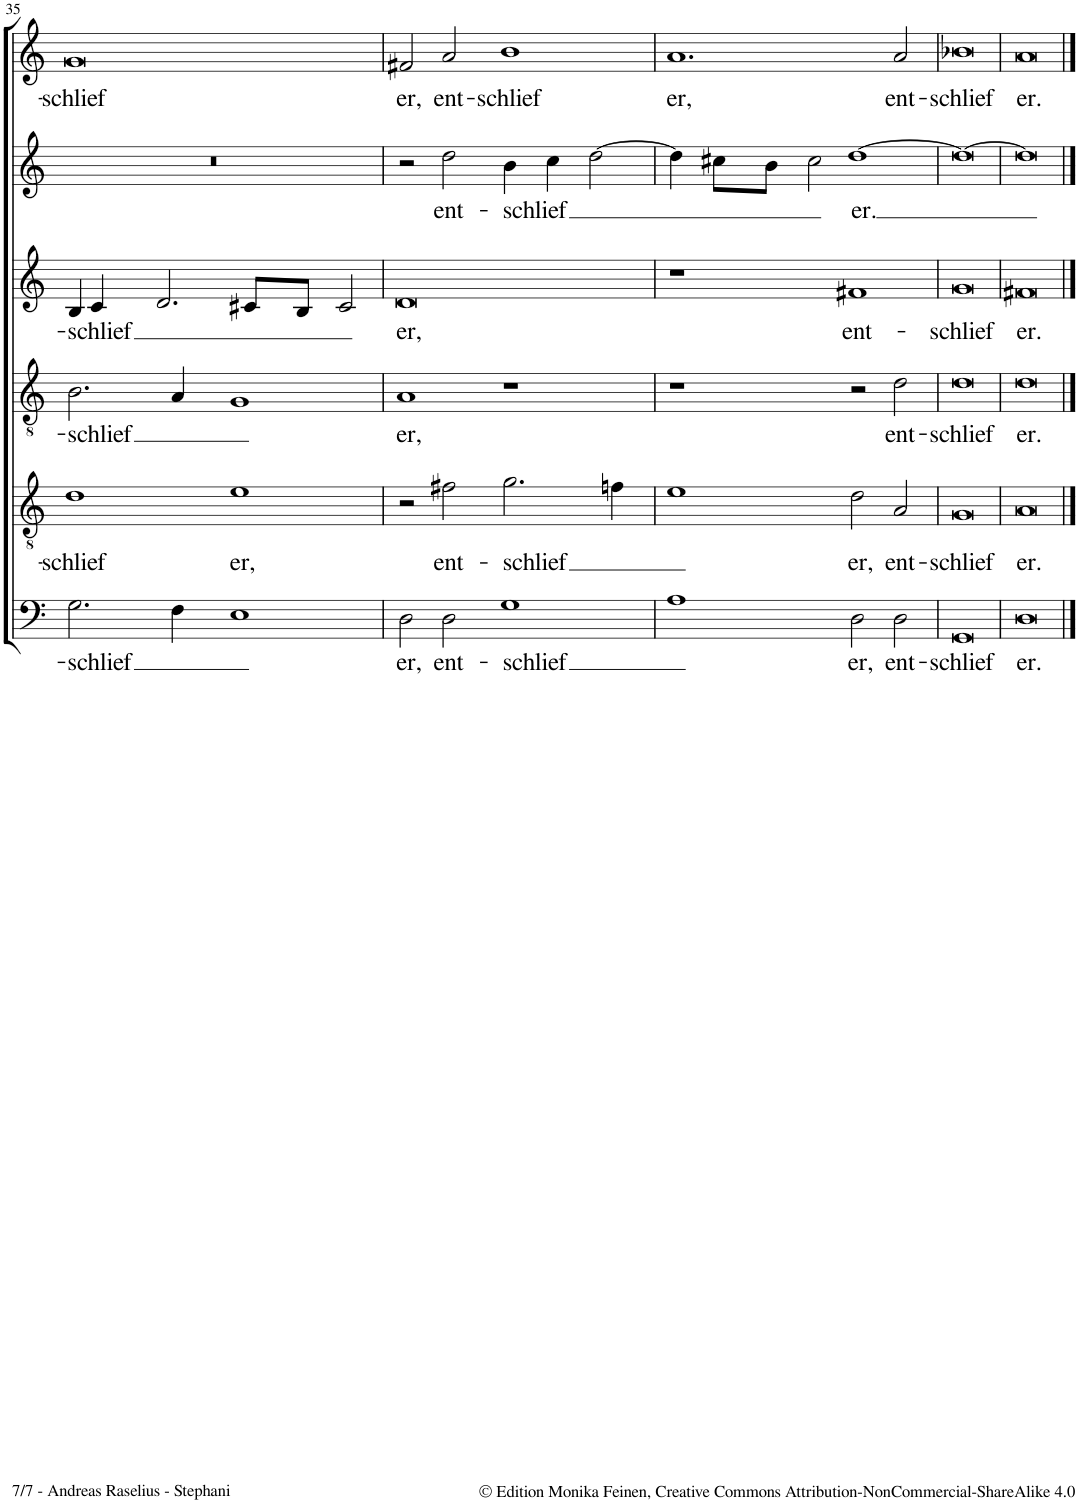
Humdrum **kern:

**kern	**text	**kern	**text	**kern	**text	**kern	**text	**kern	**text	**kern	**text
*part6	*part6	*part5	*part5	*part4	*part4	*part3	*part3	*part2	*part2	*part1	*part1
*staff6	*staff6	*staff5	*staff5	*staff4	*staff4	*staff3	*staff3	*staff2	*staff2	*staff1	*staff1
*I"Bassus	*	*I"Tenor	*	*I"Quintus	*	*I"Altus	*	*I"Sextus	*	*I"Cantus	*
!!LO:PB:g=z
*clefF4	*	*clefGv2	*	*clefGv2	*	*clefG2	*	*clefG2	*	*clefG2	*
*k[]	*	*k[]	*	*k[]	*	*k[]	*	*k[]	*	*k[]	*
*M4/2	*	*M4/2	*	*M4/2	*	*M4/2	*	*M4/2	*	*M4/2	*
*met(c)	*	*met(c)	*	*met(c)	*	*met(c)	*	*met(c)	*	*met(c)	*
=35	=35	=35	=35	=35	=35	=35	=35	=35	=35	=35	=35
!	!LO:LY:b	!	!LO:LY:b	!	!LO:LY:b	!	!LO:LY:b	!	!	!	!LO:LY:b
2.G\	-schlief	1d	-schlief	2.B\	-schlief	4B/	-schlief	0r	.	0g	-schlief
.	.	.	.	.	.	4c/	.	.	.	.	.
.	.	.	.	.	.	2.d/	.	.	.	.	.
4F\	.	.	.	4A/	.	.	.	.	.	.	.
!	!	!	!LO:LY:b	!	!	!	!	!	!	!	!
1E	.	1e	er,	1G	.	.	.	.	.	.	.
.	.	.	.	.	.	8c#X/L	.	.	.	.	.
.	.	.	.	.	.	8B/J	.	.	.	.	.
.	.	.	.	.	.	2c#/	.	.	.	.	.
=36	=36	=36	=36	=36	=36	=36	=36	=36	=36	=36	=36
!	!LO:LY:b	!	!	!	!LO:LY:b	!	!LO:LY:b	!	!	!	!LO:LY:b
2D\	er,	2r	.	1A	er,	0d	er,	2r	.	2f#X/	er,
!	!LO:LY:b	!	!LO:LY:b	!	!	!	!	!	!LO:LY:b	!	!LO:LY:b
2D\	ent-	2f#X\	ent-	.	.	.	.	2dd\	ent-	2a/	ent-
!	!LO:LY:b	!	!LO:LY:b	!	!	!	!	!	!LO:LY:b	!	!LO:LY:b
1G	-schlief	2.g\	-schlief	1r	.	.	.	4b\	-schlief	1b	-schlief
.	.	.	.	.	.	.	.	4cc\	.	.	.
.	.	.	.	.	.	.	.	[2dd\	.	.	.
.	.	4fn\	.	.	.	.	.	.	.	.	.
=37	=37	=37	=37	=37	=37	=37	=37	=37	=37	=37	=37
!	!	!	!	!	!	!	!	!	!	!	!LO:LY:b
1A	.	1e	.	1r	.	1r	.	4dd\]	.	1.a	er,
.	.	.	.	.	.	.	.	8cc#X\L	.	.	.
.	.	.	.	.	.	.	.	8b\J	.	.	.
.	.	.	.	.	.	.	.	2cc#\	.	.	.
!	!LO:LY:b	!	!LO:LY:b	!	!	!	!LO:LY:b	!	!LO:LY:b	!	!
2D\	er,	2d\	er,	2r	.	1f#X	ent-	[1dd	er.	.	.
!	!LO:LY:b	!	!LO:LY:b	!	!LO:LY:b	!	!	!	!	!	!LO:LY:b
2D\	ent-	2A/	ent-	2d\	ent-	.	.	.	.	2a/	ent-
=38	=38	=38	=38	=38	=38	=38	=38	=38	=38	=38	=38
!	!LO:LY:b	!	!LO:LY:b	!	!LO:LY:b	!	!LO:LY:b	!	!	!	!LO:LY:b
0GG	-schlief	0G	-schlief	0d	-schlief	0g	-schlief	0dd_	.	0b-X	-schlief
=39	=39	=39	=39	=39	=39	=39	=39	=39	=39	=39	=39
!	!LO:LY:b	!	!LO:LY:b	!	!LO:LY:b	!	!LO:LY:b	!	!	!	!LO:LY:b
0D	er.	0A	er.	0d	er.	0f#X	er.	0dd]	.	0a	er.
==	==	==	==	==	==	==	==	==	==	==	==
*-	*-	*-	*-	*-	*-	*-	*-	*-	*-	*-	*-
